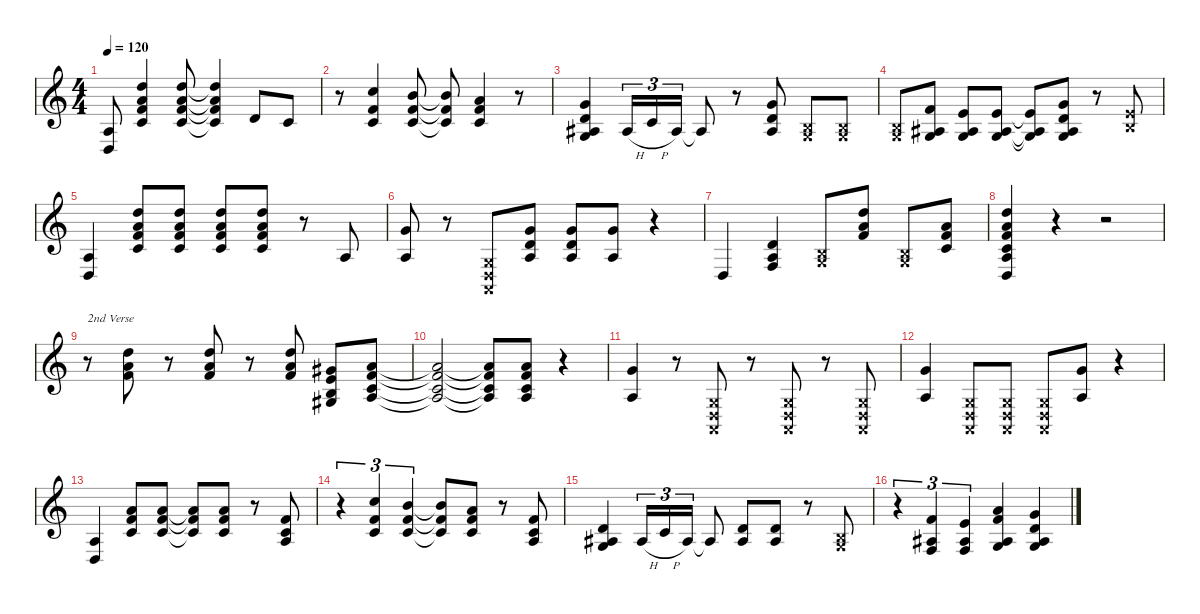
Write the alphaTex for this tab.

\defaultSystemsLayout 4
\hideDynamics
\bracketExtendMode nobrackets
\singleTrackTrackNamePolicy hidden
\multiTrackTrackNamePolicy hidden
\firstSystemTrackNameMode fullname
\firstSystemTrackNameOrientation horizontal
\otherSystemsTrackNameOrientation horizontal
\track ("Keyboard" "el.pno.") {instrument electricpiano1}
\staff {score}
\tuning (E4 B3 G3 D3 A2 E2)
\ts (4 4)
\tempo 120
\clef g2
\ks c
(12.5 10.6).8{dy f beam Up} (10.1 10.2 10.3 10.4).4{beam Up} (10.1 10.2 10.3 10.4).8{beam Up} (10.1{t} 10.2{t} 10.3{t} 10.4{t}).4{beam Up} 12.4.8{beam Up} 10.4.8{beam Up} |
r.8{beam Down} (13.2 10.3 10.4).4{beam Up} (12.2 10.3 10.4).8{beam Up} (12.2{t} 10.3{t} 10.4{t}).8{beam Up} (10.2 10.3 10.4).4{beam Up} r.8{beam Up} |
(3.1 3.2 3.3{acc #} 5.4).4{beam Up} 3.3{h acc #}.16{tu (3 2) beam Up} 5.3{h}.16{tu (3 2) beam Up} 3.3{acc #}.16{tu (3 2) beam Up} 3.3{t acc #}.8{beam Up} r.8{beam Up} (3.1 3.2 3.3{acc #}).8{beam Up} (0.2{x} 0.3{x}).8{beam Up} (0.2{x} 0.3{x}).8{beam Up} |
(0.2{x} 0.3{x}).8{beam Up} (6.2 3.3{acc #} 5.4).8{beam Up} (5.2 3.3{acc #} 5.4).8{beam Up} (5.2 3.3{acc #} 5.4).8{beam Up} (5.2{t} 3.3{t acc #} 5.4{t}).8{beam Up} (3.1 3.2 3.3{acc #} 5.4).8{beam Up} r.8{beam Up} (0.1{x} 0.2{x}).8{beam Up} |
(12.5 10.6).4{beam Up} (10.1 10.2 10.3 10.4).8{beam Up} (10.1 10.2 10.3 10.4).8{beam Up} (10.1 10.2 10.3 10.4).8{beam Up} (10.1 10.2 10.3 10.4).8{beam Up} r.8{beam Up} 12.5.8{beam Up} |
(12.3 12.5).8{beam Up} r.8{beam Up} (0.3{x} 0.4{x} 0.5{x}).8{beam Up} (12.3 12.4 12.5).8{beam Up} (12.3 12.4 12.5).8{beam Up} (12.3 12.5).8{beam Up} r.4{beam Up} |
10.6.4{beam Up} (12.4 12.5 13.6).4{beam Up} (0.2{x} 0.3{x}).8{beam Up} (10.1 10.2 10.3).8{beam Up} (0.2{x} 0.3{x}).8{beam Up} (10.2 10.3 10.4).8{beam Up} |
(10.1 10.2 10.3 10.4 12.5 10.6).4{beam Up} r.4{beam Up} r.2{beam Up} |
r.8{txt "2nd Verse" beam Down} (10.1 10.2 10.3).8{beam Up} r.8{beam Up} (10.1 10.2 10.3).8{beam Up} r.8{beam Up} (10.1 10.2 10.3).8{beam Up} (9.2{acc #} 9.3 9.4 11.5{acc #}).8{beam Up} (10.2 10.3 10.4 12.5).8{beam Up} |
(10.2{t} 10.3{t} 10.4{t} 12.5{t}).2{beam Up} (10.2{t} 10.3{t} 10.4{t} 12.5{t}).8{beam Up} (10.2 10.3 10.4 12.5).8{beam Up} r.4{beam Up} |
(12.3 12.5).4{beam Up} r.8{beam Up} (0.3{x} 0.4{x} 0.5{x}).8{beam Up} r.8{beam Up} (0.3{x} 0.4{x} 0.5{x}).8{beam Up} r.8{beam Up} (0.3{x} 0.4{x} 0.5{x}).8{beam Up} |
(12.3 12.5).4{beam Up} (0.3{x} 0.4{x} 0.5{x}).8{beam Up} (0.3{x} 0.4{x} 0.5{x}).8{beam Up} (0.3{x} 0.4{x} 0.5{x}).8{beam Up} (12.3 12.5).8{beam Up} r.4{beam Up} |
(7.4 5.5).4{beam Up} (5.1 6.2 5.3).8{beam Up} (5.1 6.2 5.3).8{beam Up} (5.1{t} 6.2{t} 5.3{t}).8{beam Up} (5.1 6.2 5.3).8{beam Up} r.8{beam Up} (6.2 5.3 7.4).8{beam Up} |
r.4{tu (3 2) beam Down} (8.1 6.2 5.3).4{tu (3 2) beam Up} (7.1 6.2 5.3).4{tu (3 2) beam Up} (7.1{t} 6.2{t} 5.3{t}).8{beam Up} (5.1 6.2 5.3).8{beam Up} r.8{beam Up} (6.2 5.3 7.4).8{beam Up} |
(3.2 3.3{acc #} 5.4).4{beam Up} 3.3{h acc #}.16{tu (3 2) beam Up} 5.3{h}.16{tu (3 2) beam Up} 3.3{acc #}.16{tu (3 2) beam Up} 3.3{t acc #}.8{beam Up} (3.2 3.3{acc #}).8{beam Up} (3.2 3.3{acc #}).8{beam Up} r.8{beam Up} (0.2{x} 0.3{x}).8{beam Up} |
r.4{tu (3 2) beam Down} (6.2 3.3{acc #} 3.4).4{tu (3 2) beam Up} (5.2 3.3{acc #} 3.4).4{tu (3 2) beam Up} (5.1 6.2 3.3{acc #} 5.4).4{beam Up} (3.1 3.2 3.3{acc #} 5.4).4{beam Up}
